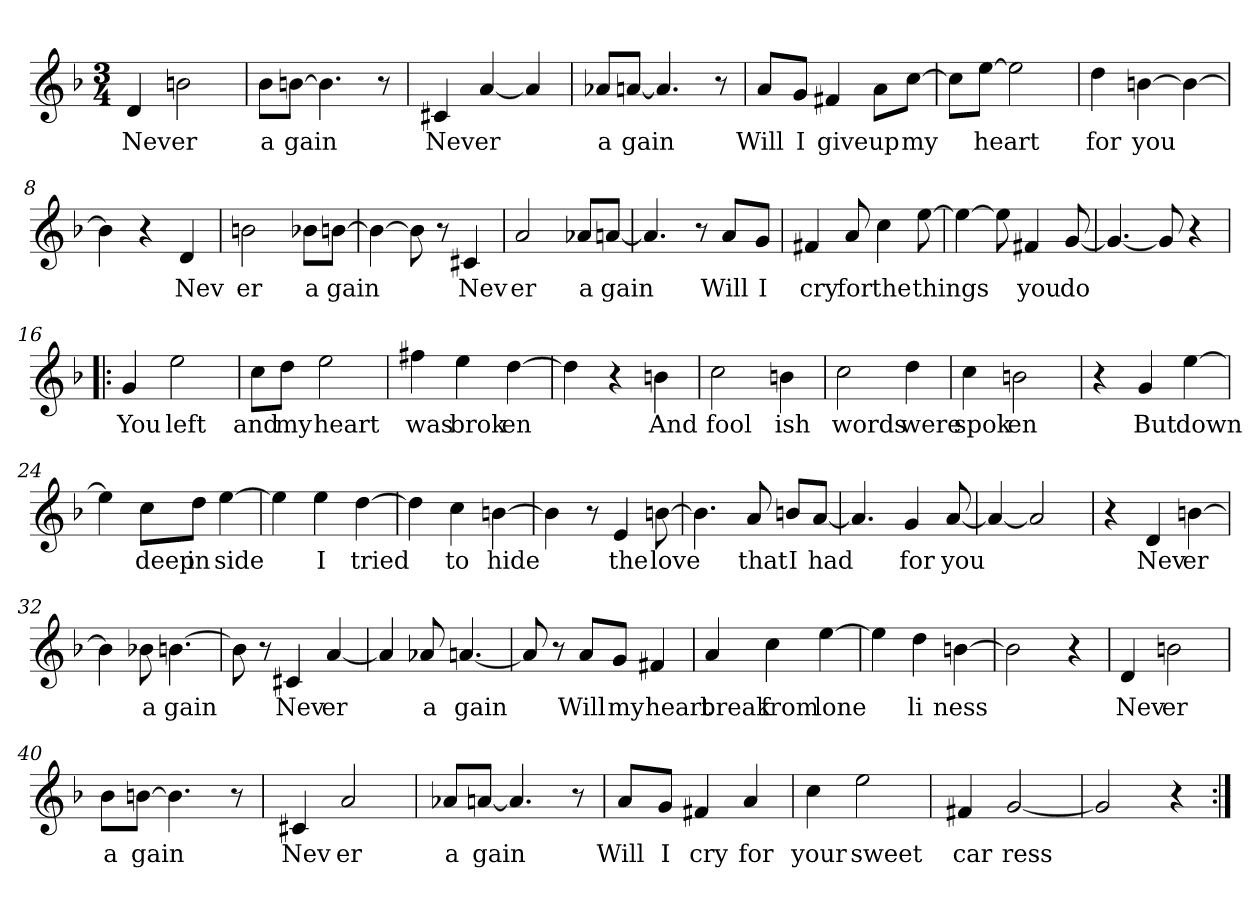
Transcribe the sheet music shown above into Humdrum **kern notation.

**kern	**text
*part1	*part1
*staff1	*staff1
*clefG2	*
*k[b-]	*
*F:	*
*M3/4	*
=1	=1
!	!LO:LY:b
4d/	Nev
!	!LO:LY:b
2bn\	er
=2	=2
!	!LO:LY:b
8b-\L	a
!	!LO:LY:b
[8bn\J	gain
4.b\]	.
8r	.
=3	=3
!	!LO:LY:b
4c#X/	Nev
!	!LO:LY:b
[4a/	er
4a/]	.
=4	=4
!	!LO:LY:b
8a-X/L	a
!	!LO:LY:b
[8an/J	gain
4.a/]	.
8r	.
=5	=5
!	!LO:LY:b
8a/L	Will
!	!LO:LY:b
8g/J	I
!	!LO:LY:b
4f#X/	give
!	!LO:LY:b
8a\L	up
!	!LO:LY:b
[8cc\J	my
=6	=6
8cc\L]	.
!	!LO:LY:b
[8ee\J	heart
2ee\]	.
=7	=7
!	!LO:LY:b
4dd\	for
!	!LO:LY:b
[4bn\	you
4b\_	.
!!LO:LB:g=z
=8	=8
4b\]	.
4r	.
!	!LO:LY:b
4d/	Nev
=9	=9
!	!LO:LY:b
2bn\	er
!	!LO:LY:b
8b-X\L	a
!	!LO:LY:b
[8bn\J	gain
=10	=10
4b\_	.
8b\]	.
8r	.
!	!LO:LY:b
4c#X/	Nev
=11	=11
!	!LO:LY:b
2a/	er
!	!LO:LY:b
8a-X/L	a
!	!LO:LY:b
[8an/J	gain
=12	=12
4.a/]	.
8r	.
!	!LO:LY:b
8a/L	Will
!	!LO:LY:b
8g/J	I
=13	=13
!	!LO:LY:b
4f#X/	cry
!	!LO:LY:b
8a/	for
!	!LO:LY:b
4cc\	the
!	!LO:LY:b
[8ee\	things
!!LO:LB:g=z
=14	=14
4ee\_	.
8ee\]	.
!	!LO:LY:b
4f#X/	you
!	!LO:LY:b
[8g/	do
=15	=15
4.g/_	.
8g/]	.
4r	.
=16!|:	=16!|:
!	!LO:LY:b
4g/	You
!	!LO:LY:b
2ee\	left
=17	=17
!	!LO:LY:b
8cc\L	and
!	!LO:LY:b
8dd\J	my
!	!LO:LY:b
2ee\	heart
=18	=18
!	!LO:LY:b
4ff#X\	was
!	!LO:LY:b
4ee\	brok
!	!LO:LY:b
[4dd\	en
=19	=19
4dd\]	.
4r	.
!	!LO:LY:b
4bn\	And
=20	=20
!	!LO:LY:b
2cc\	fool
!	!LO:LY:b
4bn\	ish
!!LO:LB:g=z
=21	=21
!	!LO:LY:b
2cc\	words
!	!LO:LY:b
4dd\	were
=22	=22
!	!LO:LY:b
4cc\	spok
!	!LO:LY:b
2bn\	en
=23	=23
4r	.
!	!LO:LY:b
4g/	But
!	!LO:LY:b
[4ee\	down
=24	=24
4ee\]	.
!	!LO:LY:b
8cc\L	deep
!	!LO:LY:b
8dd\J	in
!	!LO:LY:b
[4ee\	side
=25	=25
4ee\]	.
!	!LO:LY:b
4ee\	I
!	!LO:LY:b
[4dd\	tried
=26	=26
4dd\]	.
!	!LO:LY:b
4cc\	to
!	!LO:LY:b
[4bn\	hide
=27	=27
4b\]	.
8r	.
!	!LO:LY:b
4e/	the
!	!LO:LY:b
[8bn\	love
!!LO:LB:g=z
=28	=28
4.b\]	.
!	!LO:LY:b
8a/	that
!	!LO:LY:b
8bn/L	I
!	!LO:LY:b
[8a/J	had
=29	=29
4.a/]	.
!	!LO:LY:b
4g/	for
!	!LO:LY:b
[8a/	you
=30	=30
4a/_	.
2a/]	.
=31	=31
4r	.
!	!LO:LY:b
4d/	Nev
!	!LO:LY:b
[4bn\	er
=32	=32
4b\]	.
!	!LO:LY:b
8b-X\	a
!	!LO:LY:b
[4.bn\	gain
=33	=33
8b\]	.
8r	.
!	!LO:LY:b
4c#X/	Nev
!	!LO:LY:b
[4a/	er
=34	=34
4a/]	.
!	!LO:LY:b
8a-X/	a
!	!LO:LY:b
[4.an/	gain
!!LO:LB:g=z
=35	=35
8a/]	.
8r	.
!	!LO:LY:b
8a/L	Will
!	!LO:LY:b
8g/J	my
!	!LO:LY:b
4f#X/	heart
=36	=36
!	!LO:LY:b
4a/	break
!	!LO:LY:b
4cc\	from
!	!LO:LY:b
[4ee\	lone
=37	=37
4ee\]	.
!	!LO:LY:b
4dd\	li
!	!LO:LY:b
[4bn\	ness
=38	=38
2b\]	.
4r	.
=39	=39
!	!LO:LY:b
4d/	Nev
!	!LO:LY:b
2bn\	er
=40	=40
!	!LO:LY:b
8b-\L	a
!	!LO:LY:b
[8bn\J	gain
4.b\]	.
8r	.
=41	=41
!	!LO:LY:b
4c#X/	Nev
!	!LO:LY:b
2a/	er
!!LO:LB:g=z
=42	=42
!	!LO:LY:b
8a-X/L	a
!	!LO:LY:b
[8an/J	gain
4.a/]	.
8r	.
=43	=43
!	!LO:LY:b
8a/L	Will
!	!LO:LY:b
8g/J	I
!	!LO:LY:b
4f#X/	cry
!	!LO:LY:b
4a/	for
=44	=44
!	!LO:LY:b
4cc\	your
!	!LO:LY:b
2ee\	sweet
=45	=45
!	!LO:LY:b
4f#X/	car
!	!LO:LY:b
[2g/	ress
=46	=46
2g/]	.
4r	.
=:|!	=:|!
*-	*-
